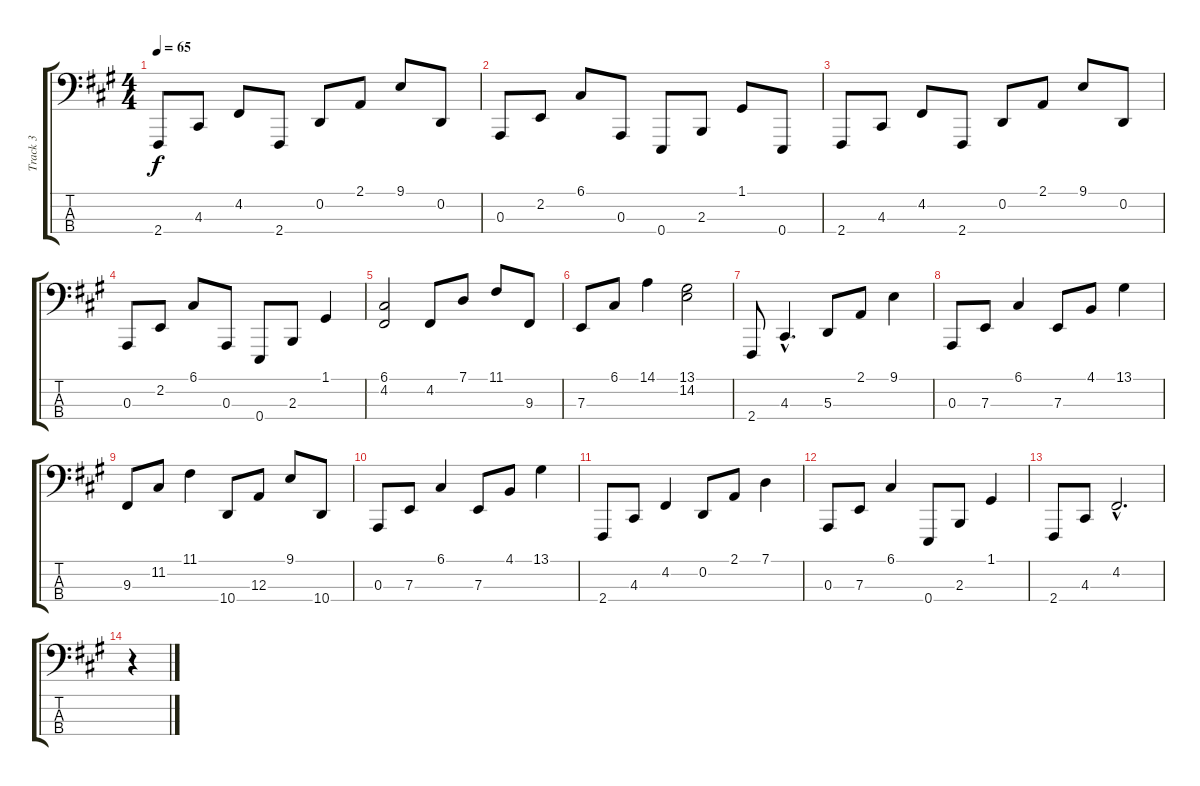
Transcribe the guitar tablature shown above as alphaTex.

\track ("Track 3" "Track 3") {instrument acousticgrandpiano}
\staff {score tabs}
\tuning (G2 D2 A1 E1) {hide}
\ts (4 4)
\tempo 65
\clef f4
\ks a
2.4.8{dy f} 4.3.8 4.2.8 2.4.8 0.2.8 2.1.8 9.1.8 0.2.8 |
0.3.8 2.2.8 6.1.8 0.3.8 0.4.8 2.3.8 1.1.8 0.4.8 |
2.4.8 4.3.8 4.2.8 2.4.8 0.2.8 2.1.8 9.1.8 0.2.8 |
0.3.8 2.2.8 6.1.8 0.3.8 0.4.8 2.3.8 1.1.4 |
(6.1 4.2).2 4.2.8 7.1.8 11.1.8 9.3.8 |
7.3.8 6.1.8 14.1.4 (13.1 14.2).2 |
2.4.8 4.3{hac}.4{d} 5.3.8 2.1.8 9.1.4 |
0.3.8 7.3.8 6.1.4 7.3.8 4.1.8 13.1.4 |
9.3.8 11.2.8 11.1.4 10.4.8 12.3.8 9.1.8 10.4.8 |
0.3.8 7.3.8 6.1.4 7.3.8 4.1.8 13.1.4 |
2.4.8 4.3.8 4.2.4 0.2.8 2.1.8 7.1.4 |
0.3.8 7.3.8 6.1.4 0.4.8 2.3.8 1.1.4 |
2.4.8 4.3.8 4.2{hac}.2{d} |
r.4
